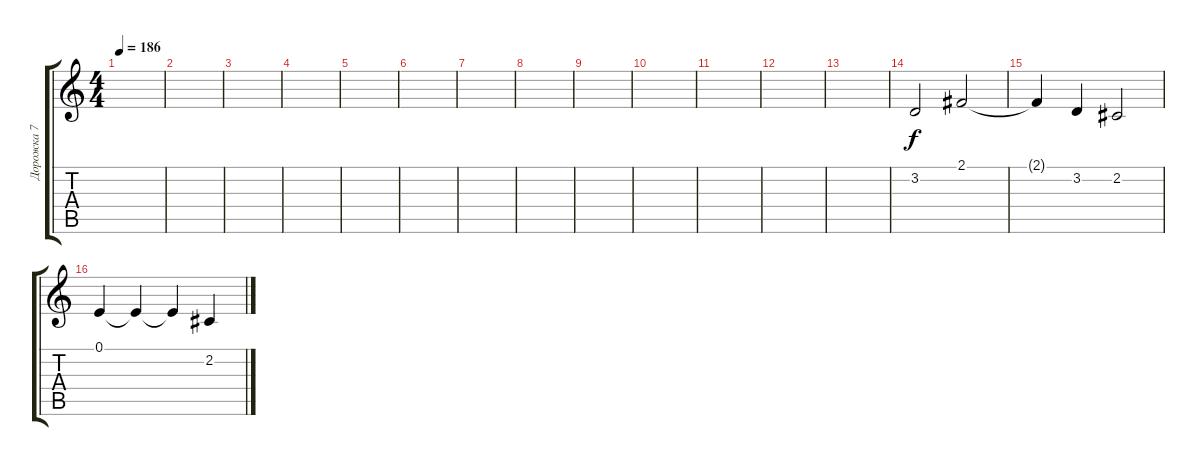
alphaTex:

\track ("Дорожка 7" "Дорожка 7") {instrument lead6voice}
\staff {score tabs}
\tuning (E4 B3 G3 D3 A2 E2) {hide}
\ts (4 4)
\tempo 186
\clef g2
\ks c
|
|
|
|
|
|
|
|
|
|
|
|
|
3.2.2 2.1.2 |
2.1{t}.4 3.2.4 2.2.2 |
0.1.4 0.1{t}.4 0.1{t}.4 2.2.4
